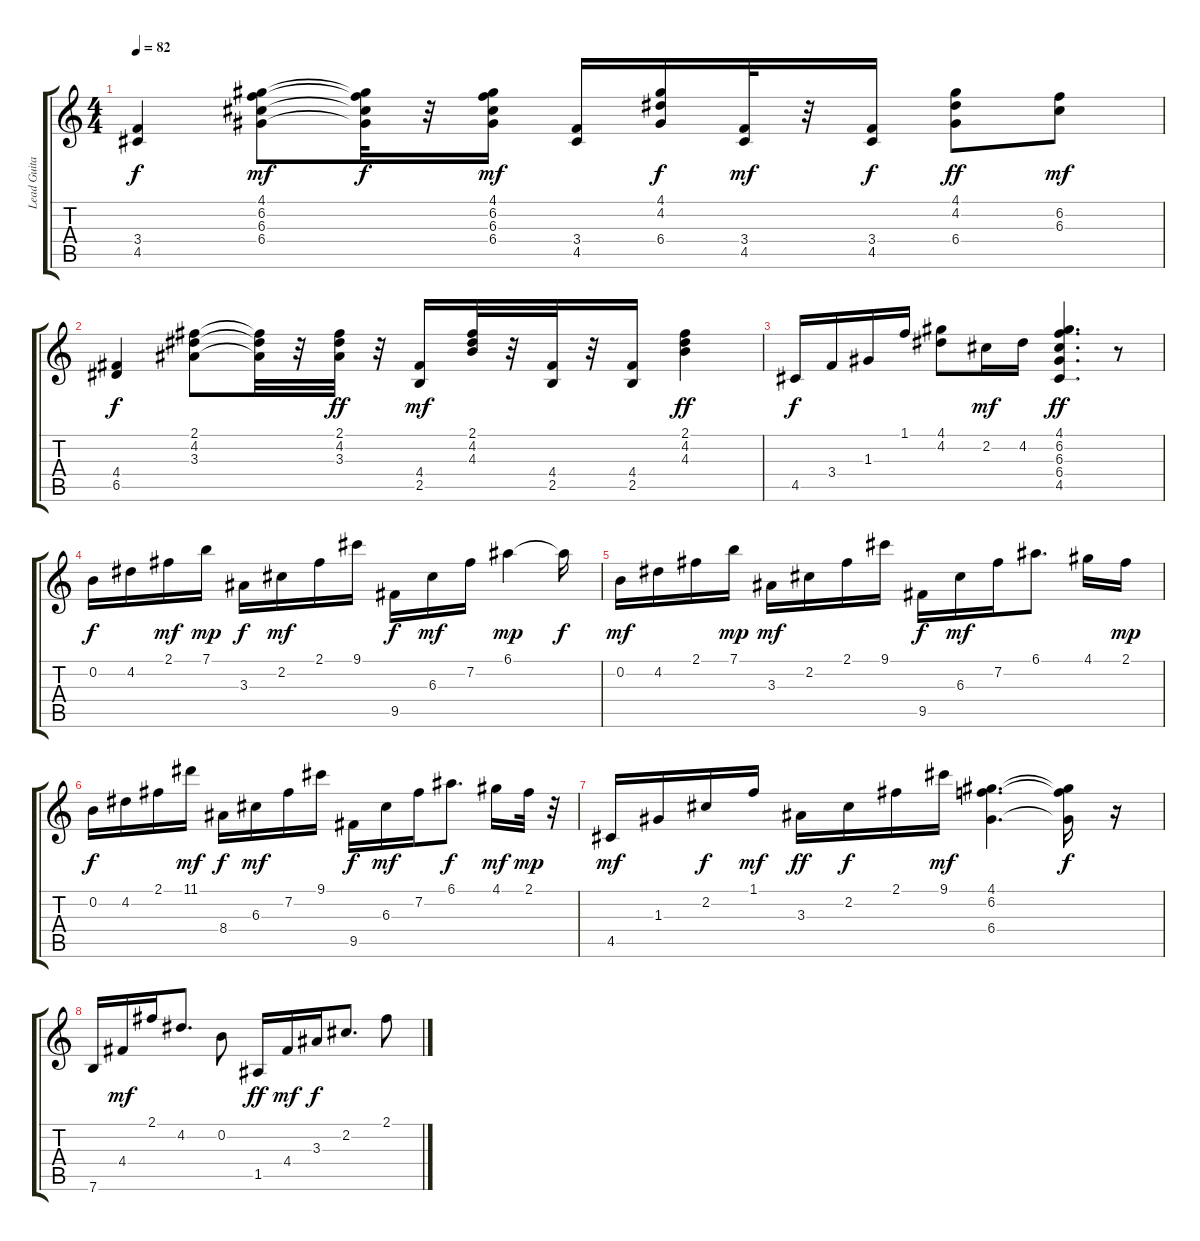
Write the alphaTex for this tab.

\track ("Lead Guitar" "Lead Guita") {instrument acousticguitarsteel}
\staff {score tabs}
\tuning (E4 B3 G3 D3 A2 E2) {hide}
\ts (4 4)
\tempo 82
\clef g2
\ks c
(3.4 4.5).4{dy f} (4.1 6.2 6.3 6.4).8{dy mf} (4.1{t} 6.2{t} 6.3{t} 6.4{t}).32{dy f} r.32 (4.1 6.2 6.3 6.4).16{dy mf} (3.4 4.5).16 (4.1 4.2 6.4).16{dy f} (3.4 4.5).32{dy mf} r.32 (3.4 4.5).16{dy f} (4.1 4.2 6.4).8{dy ff} (6.2 6.3).8{dy mf} |
(4.4 6.5).4{dy f} (2.1 4.2 3.3).8 (2.1{t} 4.2{t} 3.3{t}).32 r.32 (2.1 4.2 3.3).32{dy ff} r.32 (4.4 2.5).16{dy mf} (2.1 4.2 4.3).32 r.32 (4.4 2.5).32 r.32 (4.4 2.5).16 (2.1 4.2 4.3).4{dy ff} |
4.5.16{dy f} 3.4.16 1.3.16 1.1.16 (4.1 4.2).8 2.2.16{dy mf} 4.2.16 (4.1 6.2 6.3 6.4 4.5).4{d dy ff} r.8 |
0.2.16{dy f} 4.2.16 2.1.16{dy mf} 7.1.16{dy mp} 3.3.16{dy f} 2.2.16{dy mf} 2.1.16 9.1.16 9.5.16{dy f} 6.3.16{dy mf} 7.2.16 6.1.4{dy mp} 6.1{t}.16{dy f} |
0.2.16{dy mf} 4.2.16 2.1.16 7.1.16{dy mp} 3.3.16{dy mf} 2.2.16 2.1.16 9.1.16 9.5.16{dy f} 6.3.16{dy mf} 7.2.16 6.1.8{d} 4.1.16 2.1.16{dy mp} |
0.2.16{dy f} 4.2.16 2.1.16 11.1.16{dy mf} 8.4.16{dy f} 6.3.16{dy mf} 7.2.16 9.1.16 9.5.16{dy f} 6.3.16{dy mf} 7.2.16 6.1.8{d dy f} 4.1.16{dy mf} 2.1.32{dy mp} r.32 |
4.5.16{dy mf} 1.3.16 2.2.16{dy f} 1.1.16{dy mf} 3.3.16{dy ff} 2.2.16{dy f} 2.1.16 9.1.16{dy mf} (4.1 6.2 6.4).4{d} (4.1{t} 6.2{t} 6.4{t}).16{dy f} r.16 |
7.6.16 4.4.16{dy mf} 2.1.16 4.2.8{d} 0.2.8 1.5.16{dy ff} 4.4.16{dy mf} 3.3.16{dy f} 2.2.8{d} 2.1.8
